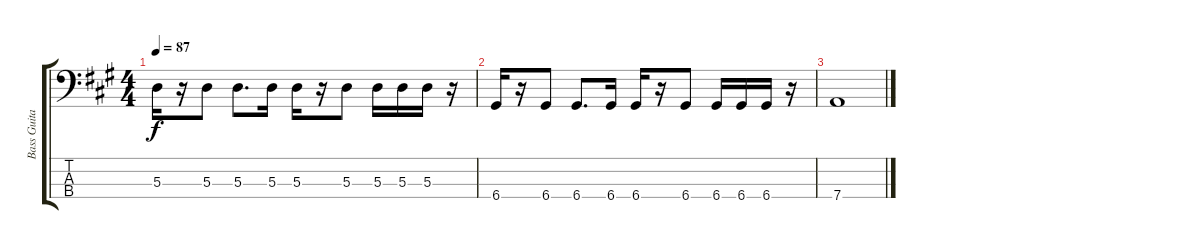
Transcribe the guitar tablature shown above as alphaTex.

\track ("Bass Guitar" "Bass Guita") {instrument electricbassfinger}
\staff {score tabs}
\tuning (G2 D2 A1 D1) {hide}
\ts (4 4)
\tempo 87
\clef f4
\ks a
5.3.16{dy f} r.16 5.3.8 5.3.8{d} 5.3.16 5.3.16 r.16 5.3.8 5.3.16 5.3.16 5.3.16 r.16 |
6.4.16 r.16 6.4.8 6.4.8{d} 6.4.16 6.4.16 r.16 6.4.8 6.4.16 6.4.16 6.4.16 r.16 |
7.4.1
